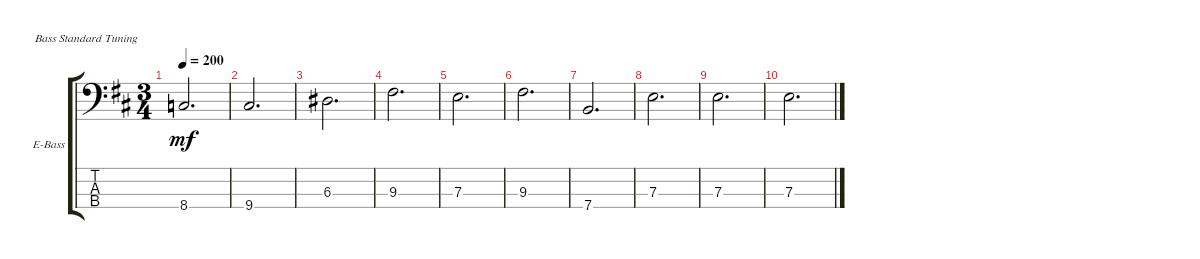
\defaultSystemsLayout 4
\bracketExtendMode groupsimilarinstruments
\firstSystemTrackNameOrientation horizontal
\otherSystemsTrackNameOrientation horizontal
\track ("Electric Bass" "E-Bass") {instrument electricbassfinger}
\staff {score tabs}
\tuning (G2 D2 A1 E1)
\ts (3 4)
\tempo 200
\clef f4
\ks d
8.4.2{d dy mf} |
9.4.2{d} |
6.3.2{d} |
9.3.2{d} |
7.3.2{d} |
9.3.2{d} |
7.4.2{d} |
7.3.2{d} |
7.3.2{d} |
7.3.2{d}
